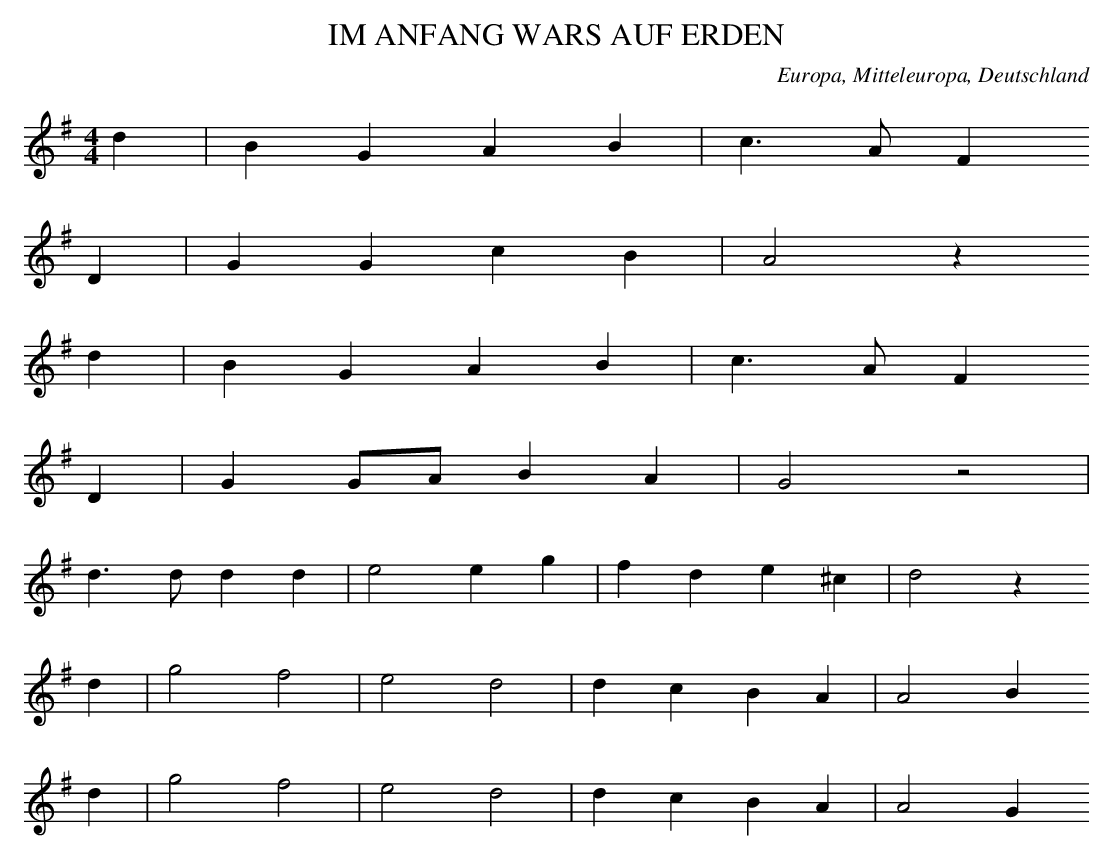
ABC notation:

X:1
T: IM ANFANG WARS AUF ERDEN
O: Europa, Mitteleuropa, Deutschland
M: 4/4
L: 1/8
K: G
d2 | B2G2A2B2 | c3AF2
D2 | G2G2c2B2 | A4z2
d2 | B2G2A2B2 | c3AF2
D2 | G2GAB2A2 | G4z4 |
d3dd2d2 | e4e2g2 | f2d2e2^c2 | d4z2
d2 | g4f4 | e4d4 | d2c2B2A2 | A4B2
d2 | g4f4 | e4d4 | d2c2B2A2 | A4G2
